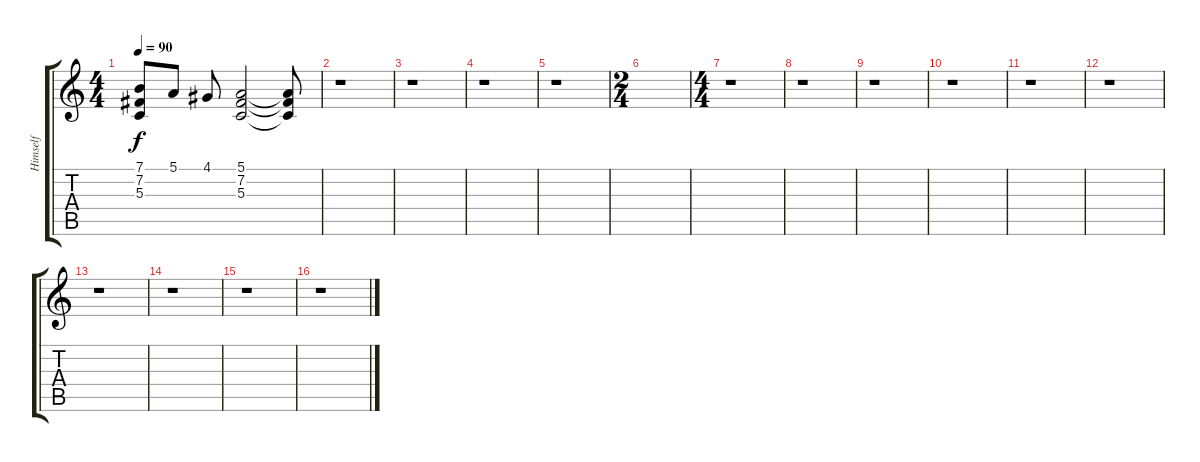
\track ("Himself" "Himself") {instrument lead1square}
\staff {score tabs}
\tuning (E4 B3 G3 D3 A2 E2) {hide}
\ts (4 4)
\tempo 90
\clef g2
\ks c
(7.1{t} 7.2{t} 5.3{t}).8{dy f} 5.1.8 4.1.8 (5.1 7.2 5.3).2 (5.1{t} 7.2{t} 5.3{t}).8 |
r.1 |
r.1 |
r.1 |
r.1 |
\ts (2 4)
|
\ts (4 4)
r.1 |
r.1 |
r.1 |
r.1 |
r.1 |
r.1 |
r.1 |
r.1 |
r.1 |
r.1
